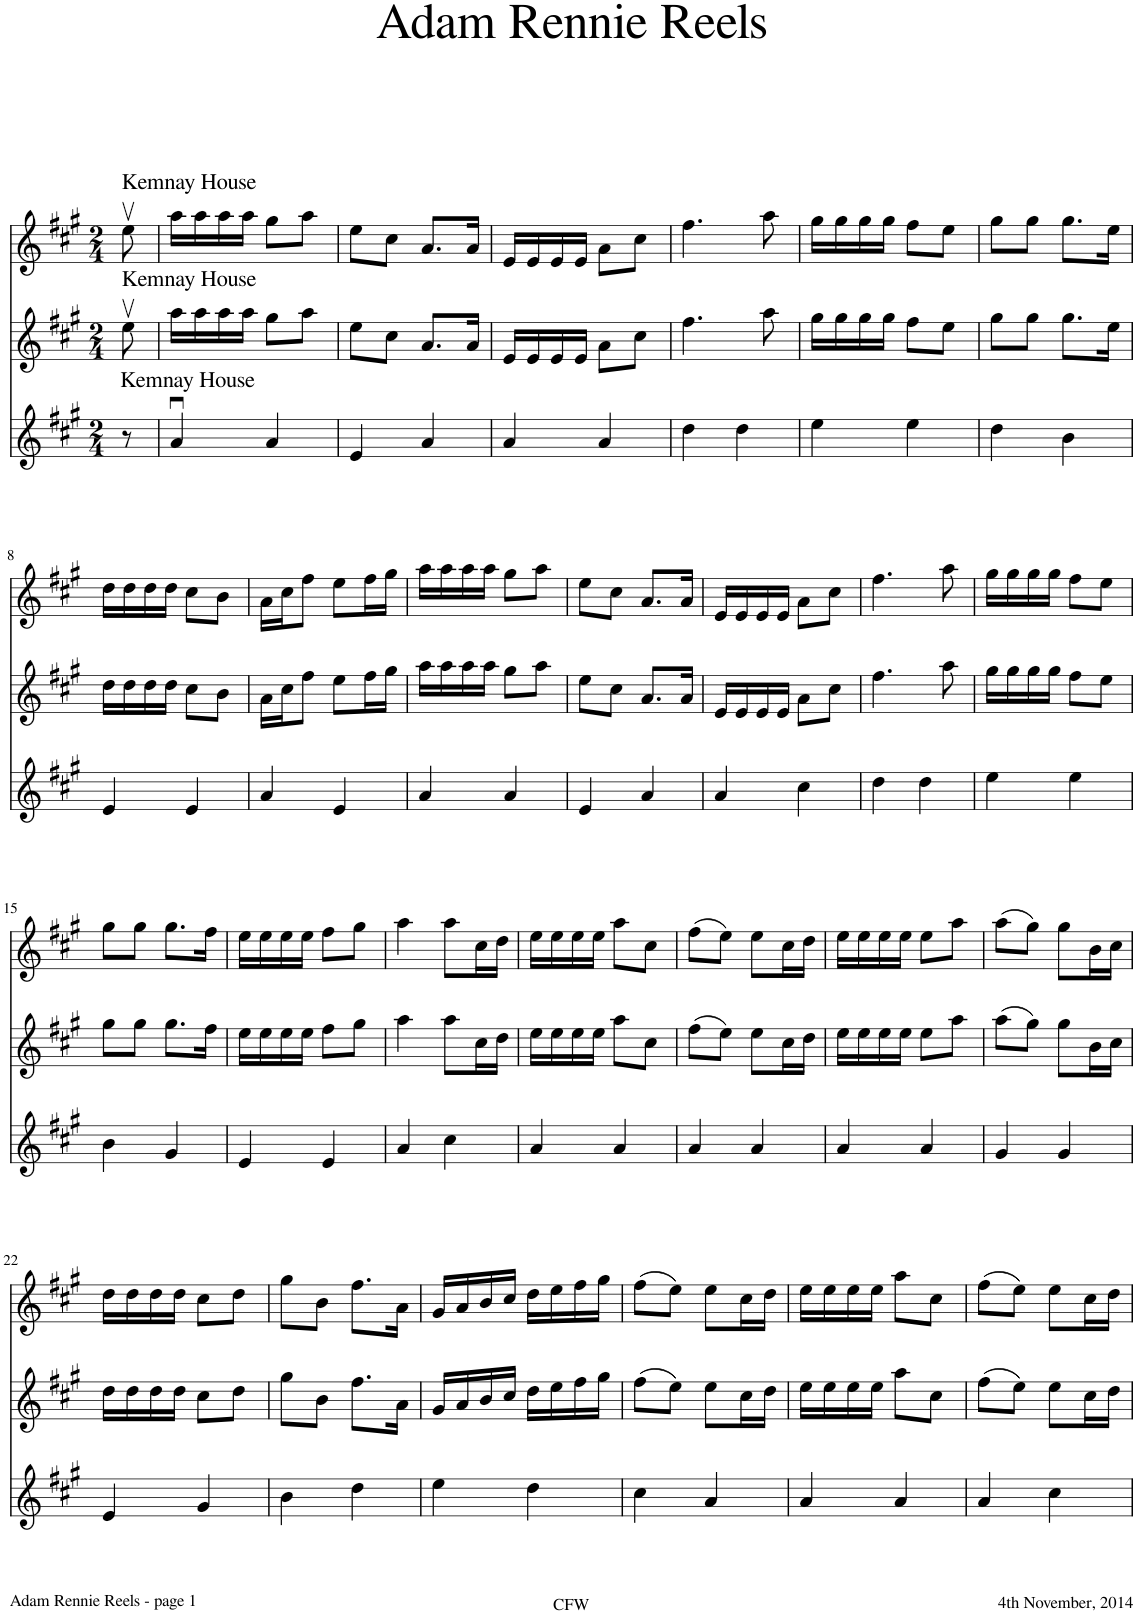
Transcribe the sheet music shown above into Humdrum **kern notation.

**kern	**kern	**kern
*part3	*part2	*part1
*staff3	*staff2	*staff1
*I"Violin	*I"Violin	*I"Violin
*I'Vln	*I'Vln	*I'Vln
*clefG2	*clefG2	*clefG2
*k[f#c#g#]	*k[f#c#g#]	*k[f#c#g#]
*M2/4	*M2/4	*M2/4
=1	=1	=1
!	!	!LO:TX:a:t=Kemnay House
!	!LO:TX:a:t=Kemnay House	!
!LO:TX:a:t=Kemnay House	!	!
8r	8eev\	8eev\
=2	=2	=2
4au/	16aa\LL	16aa\LL
.	16aa\	16aa\
.	16aa\	16aa\
.	16aa\JJ	16aa\JJ
4a/	8gg#\L	8gg#\L
.	8aa\J	8aa\J
=3	=3	=3
4e/	8ee\L	8ee\L
.	8cc#\J	8cc#\J
4a/	8.a/L	8.a/L
.	16a/Jk	16a/Jk
=4	=4	=4
4a/	16e/LL	16e/LL
.	16e/	16e/
.	16e/	16e/
.	16e/JJ	16e/JJ
4a/	8a\L	8a\L
.	8cc#\J	8cc#\J
=5	=5	=5
4dd\	4.ff#\	4.ff#\
4dd\	.	.
.	8aa\	8aa\
=6	=6	=6
4ee\	16gg#\LL	16gg#\LL
.	16gg#\	16gg#\
.	16gg#\	16gg#\
.	16gg#\JJ	16gg#\JJ
4ee\	8ff#\L	8ff#\L
.	8ee\J	8ee\J
=7	=7	=7
4dd\	8gg#\L	8gg#\L
.	8gg#\J	8gg#\J
4b\	8.gg#\L	8.gg#\L
.	16ee\Jk	16ee\Jk
!!LO:LB:g=z
=8	=8	=8
4e/	16dd\LL	16dd\LL
.	16dd\	16dd\
.	16dd\	16dd\
.	16dd\JJ	16dd\JJ
4e/	8cc#\L	8cc#\L
.	8b\J	8b\J
=9	=9	=9
4a/	16a\LL	16a\LL
.	16cc#\J	16cc#\J
.	8ff#\J	8ff#\J
4e/	8ee\L	8ee\L
.	16ff#\L	16ff#\L
.	16gg#\JJ	16gg#\JJ
=10	=10	=10
4a/	16aa\LL	16aa\LL
.	16aa\	16aa\
.	16aa\	16aa\
.	16aa\JJ	16aa\JJ
4a/	8gg#\L	8gg#\L
.	8aa\J	8aa\J
=11	=11	=11
4e/	8ee\L	8ee\L
.	8cc#\J	8cc#\J
4a/	8.a/L	8.a/L
.	16a/Jk	16a/Jk
=12	=12	=12
4a/	16e/LL	16e/LL
.	16e/	16e/
.	16e/	16e/
.	16e/JJ	16e/JJ
4cc#\	8a\L	8a\L
.	8cc#\J	8cc#\J
=13	=13	=13
4dd\	4.ff#\	4.ff#\
4dd\	.	.
.	8aa\	8aa\
=14	=14	=14
4ee\	16gg#\LL	16gg#\LL
.	16gg#\	16gg#\
.	16gg#\	16gg#\
.	16gg#\JJ	16gg#\JJ
4ee\	8ff#\L	8ff#\L
.	8ee\J	8ee\J
!!LO:LB:g=z
=15	=15	=15
4b\	8gg#\L	8gg#\L
.	8gg#\J	8gg#\J
4g#/	8.gg#\L	8.gg#\L
.	16ff#\Jk	16ff#\Jk
=16	=16	=16
4e/	16ee\LL	16ee\LL
.	16ee\	16ee\
.	16ee\	16ee\
.	16ee\JJ	16ee\JJ
4e/	8ff#\L	8ff#\L
.	8gg#\J	8gg#\J
=17	=17	=17
4a/	4aa\	4aa\
4cc#\	8aa\L	8aa\L
.	16cc#\L	16cc#\L
.	16dd\JJ	16dd\JJ
=18	=18	=18
4a/	16ee\LL	16ee\LL
.	16ee\	16ee\
.	16ee\	16ee\
.	16ee\JJ	16ee\JJ
4a/	8aa\L	8aa\L
.	8cc#\J	8cc#\J
=19	=19	=19
4a/	(8ff#\L	(8ff#\L
.	8ee\J)	8ee\J)
4a/	8ee\L	8ee\L
.	16cc#\L	16cc#\L
.	16dd\JJ	16dd\JJ
=20	=20	=20
4a/	16ee\LL	16ee\LL
.	16ee\	16ee\
.	16ee\	16ee\
.	16ee\JJ	16ee\JJ
4a/	8ee\L	8ee\L
.	8aa\J	8aa\J
=21	=21	=21
4g#/	(8aa\L	(8aa\L
.	8gg#\J)	8gg#\J)
4g#/	8gg#\L	8gg#\L
.	16b\L	16b\L
.	16cc#\JJ	16cc#\JJ
!!LO:LB:g=z
=22	=22	=22
4e/	16dd\LL	16dd\LL
.	16dd\	16dd\
.	16dd\	16dd\
.	16dd\JJ	16dd\JJ
4g#/	8cc#\L	8cc#\L
.	8dd\J	8dd\J
=23	=23	=23
4b\	8gg#\L	8gg#\L
.	8b\J	8b\J
4dd\	8.ff#\L	8.ff#\L
.	16a\Jk	16a\Jk
=24	=24	=24
4ee\	16g#/LL	16g#/LL
.	16a/	16a/
.	16b/	16b/
.	16cc#/JJ	16cc#/JJ
4dd\	16dd\LL	16dd\LL
.	16ee\	16ee\
.	16ff#\	16ff#\
.	16gg#\JJ	16gg#\JJ
=25	=25	=25
4cc#\	(8ff#\L	(8ff#\L
.	8ee\J)	8ee\J)
4a/	8ee\L	8ee\L
.	16cc#\L	16cc#\L
.	16dd\JJ	16dd\JJ
=26	=26	=26
4a/	16ee\LL	16ee\LL
.	16ee\	16ee\
.	16ee\	16ee\
.	16ee\JJ	16ee\JJ
4a/	8aa\L	8aa\L
.	8cc#\J	8cc#\J
=27	=27	=27
4a/	(8ff#\L	(8ff#\L
.	8ee\J)	8ee\J)
4cc#\	8ee\L	8ee\L
.	16cc#\L	16cc#\L
.	16dd\JJ	16dd\JJ
=	=	=
*-	*-	*-
